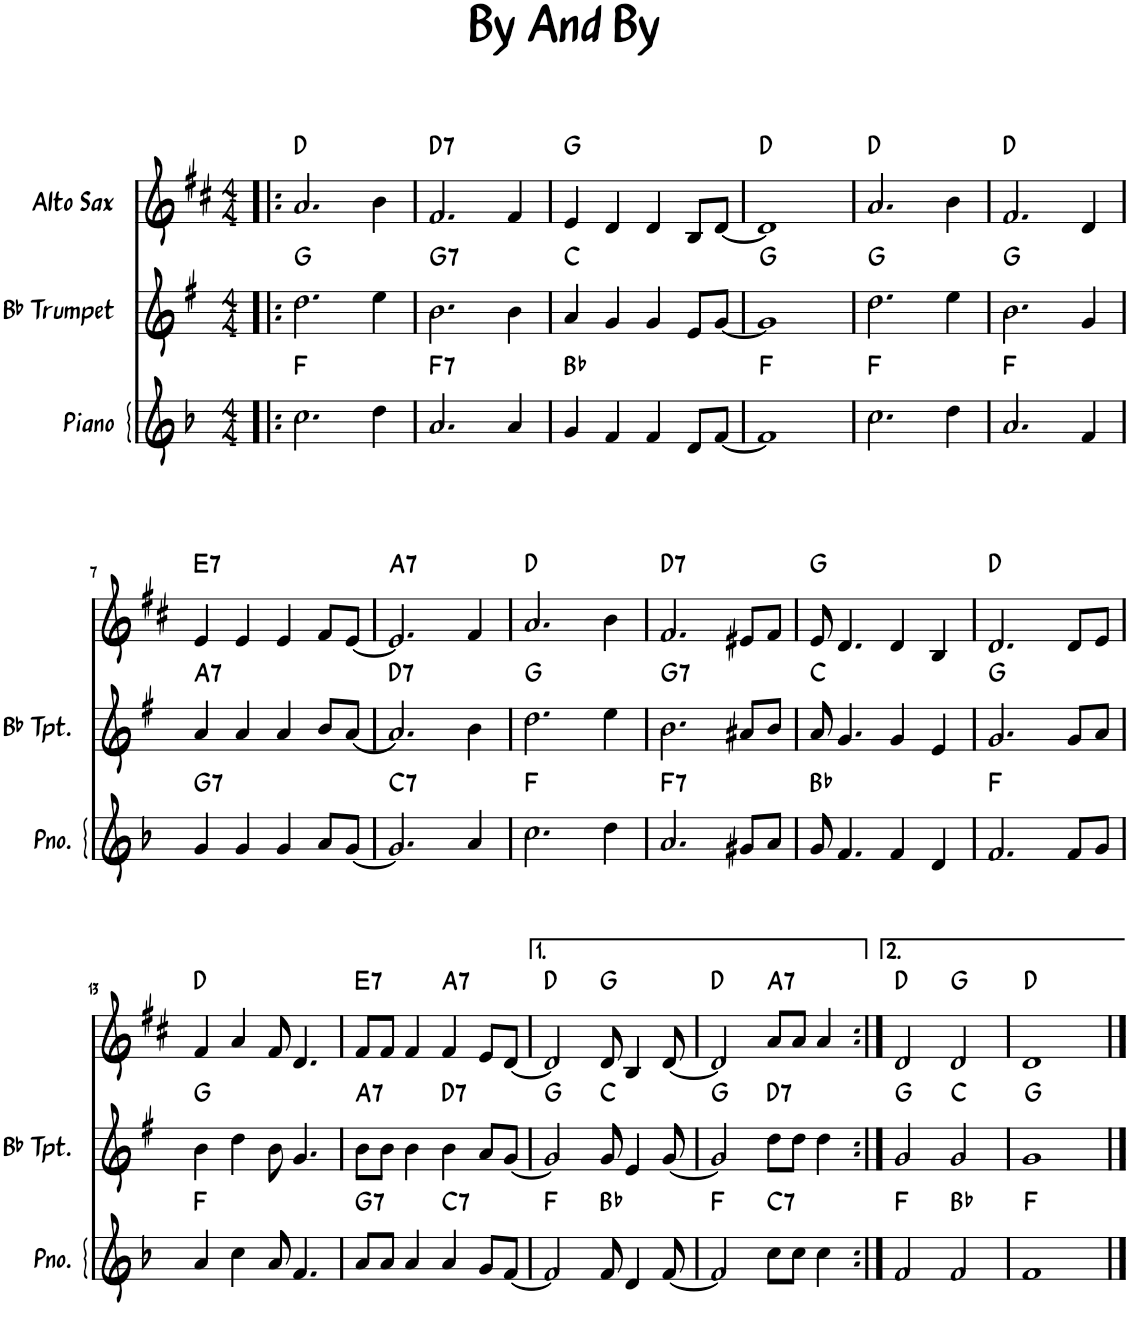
**kern	**harte	**kern	**harte	**kern	**harte
*part3	*part3	*part2	*part2	*part1	*part1
*staff3	*	*staff2	*	*staff1	*
*I"Piano	*	*I"Bb Trumpet	*	*I"Alto Sax	*
*I'Pno.	*	*I'Bb Tpt.	*	*I'Sax	*
*clefG2	*	*clefG2	*	*clefG2	*
*	*	*Trd1c2	*	*Trd5c9	*
*k[b-]	*	*k[f#]	*	*k[f#c#]	*
*M4/4	*	*M4/4	*	*M4/4	*
=1!|:	=1!|:	=1!|:	=1!|:	=1!|:	=1!|:
2.cc\	F:maj	2.dd\	G:maj	2.a/	D:maj
4dd\	.	4ee\	.	4b\	.
=2	=2	=2	=2	=2	=2
!	!LO:H:kt=7	!	!LO:H:kt=7	!	!LO:H:kt=7
2.a/	F:7	2.b\	G:7	2.f#/	D:7
4a/	.	4b\	.	4f#/	.
=3	=3	=3	=3	=3	=3
4g/	Bb:maj	4a/	C:maj	4e/	G:maj
4f/	.	4g/	.	4d/	.
4f/	.	4g/	.	4d/	.
8d/L	.	8e/L	.	8B/L	.
[8f/J	.	[8g/J	.	[8d/J	.
=4	=4	=4	=4	=4	=4
1f]	F:maj	1g]	G:maj	1d]	D:maj
=5	=5	=5	=5	=5	=5
2.cc\	F:maj	2.dd\	G:maj	2.a/	D:maj
4dd\	.	4ee\	.	4b\	.
=6	=6	=6	=6	=6	=6
2.a/	F:maj	2.b\	G:maj	2.f#/	D:maj
4f/	.	4g/	.	4d/	.
!!LO:LB:g=z
=7	=7	=7	=7	=7	=7
!	!LO:H:kt=7	!	!LO:H:kt=7	!	!LO:H:kt=7
4g/	G:7	4a/	A:7	4e/	E:7
4g/	.	4a/	.	4e/	.
4g/	.	4a/	.	4e/	.
8a/L	.	8b/L	.	8f#/L	.
[8g/J	.	[8a/J	.	[8e/J	.
=8	=8	=8	=8	=8	=8
!	!LO:H:kt=7	!	!LO:H:kt=7	!	!LO:H:kt=7
2.g/]	C:7	2.a/]	D:7	2.e/]	A:7
4a/	.	4b\	.	4f#/	.
=9	=9	=9	=9	=9	=9
2.cc\	F:maj	2.dd\	G:maj	2.a/	D:maj
4dd\	.	4ee\	.	4b\	.
=10	=10	=10	=10	=10	=10
!	!LO:H:kt=7	!	!LO:H:kt=7	!	!LO:H:kt=7
2.a/	F:7	2.b\	G:7	2.f#/	D:7
8g#X/L	.	8a#X/L	.	8e#X/L	.
8a/J	.	8b/J	.	8f#/J	.
=11	=11	=11	=11	=11	=11
8g/	Bb:maj	8a/	C:maj	8e/	G:maj
4.f/	.	4.g/	.	4.d/	.
4f/	.	4g/	.	4d/	.
4d/	.	4e/	.	4B/	.
=12	=12	=12	=12	=12	=12
2.f/	F:maj	2.g/	G:maj	2.d/	D:maj
8f/L	.	8g/L	.	8d/L	.
8g/J	.	8a/J	.	8e/J	.
!!LO:LB:g=z
=13	=13	=13	=13	=13	=13
4a/	F:maj	4b\	G:maj	4f#/	D:maj
4cc\	.	4dd\	.	4a/	.
8a/	.	8b\	.	8f#/	.
4.f/	.	4.g/	.	4.d/	.
=14	=14	=14	=14	=14	=14
!	!LO:H:kt=7	!	!LO:H:kt=7	!	!LO:H:kt=7
8a/L	G:7	8b\L	A:7	8f#/L	E:7
8a/J	.	8b\J	.	8f#/J	.
4a/	.	4b\	.	4f#/	.
!	!LO:H:kt=7	!	!LO:H:kt=7	!	!LO:H:kt=7
4a/	C:7	4b\	D:7	4f#/	A:7
8g/L	.	8a/L	.	8e/L	.
[8f/J	.	[8g/J	.	[8d/J	.
=15	=15	=15	=15	=15	=15
2f/]	F:maj	2g/]	G:maj	2d/]	D:maj
8f/	Bb:maj	8g/	C:maj	8d/	G:maj
4d/	.	4e/	.	4B/	.
[8f/	.	[8g/	.	[8d/	.
=16	=16	=16	=16	=16	=16
2f/]	F:maj	2g/]	G:maj	2d/]	D:maj
!	!LO:H:kt=7	!	!LO:H:kt=7	!	!LO:H:kt=7
8cc\L	C:7	8dd\L	D:7	8a/L	A:7
8cc\J	.	8dd\J	.	8a/J	.
4cc\	.	4dd\	.	4a/	.
=17:|!	=17:|!	=17:|!	=17:|!	=17:|!	=17:|!
2f/	F:maj	2g/	G:maj	2d/	D:maj
2f/	Bb:maj	2g/	C:maj	2d/	G:maj
=18	=18	=18	=18	=18	=18
1f	F:maj	1g	G:maj	1d	D:maj
==	==	==	==	==	==
*-	*-	*-	*-	*-	*-
